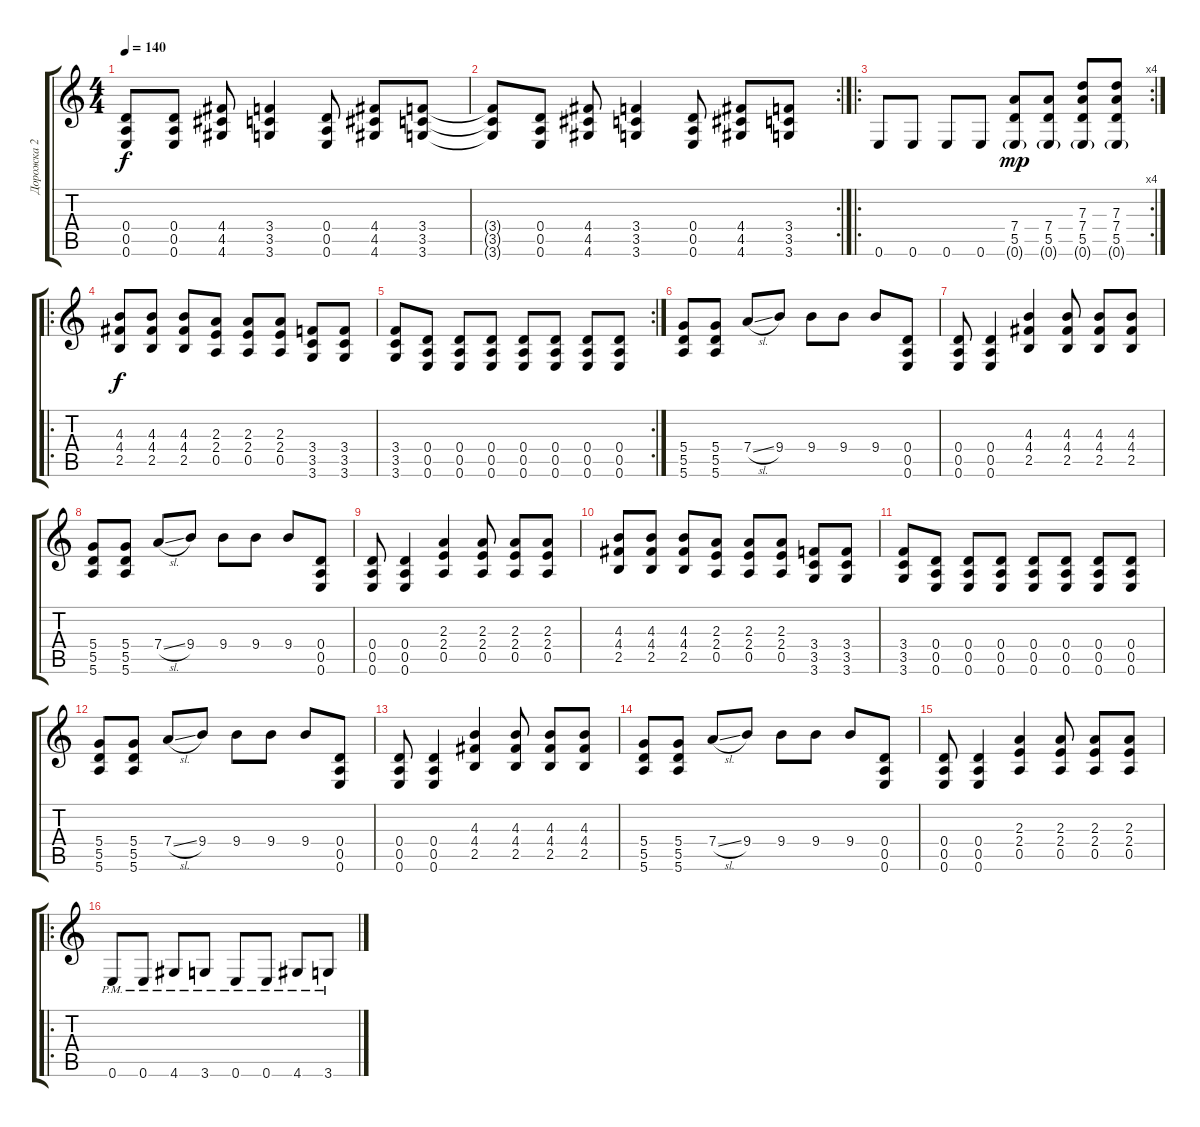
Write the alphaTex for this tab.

\track ("Дорожка 2" "Дорожка 2") {instrument distortionguitar}
\staff {score tabs}
\tuning (E4 B3 G3 D3 A2 E2) {hide}
\ts (4 4)
\tempo 140
\clef g2
\ks c
(0.4 0.5 0.6).8{dy f} (0.4 0.5 0.6).8 (4.4 4.5 4.6).8 (3.4 3.5 3.6).4 (0.4 0.5 0.6).8 (4.4 4.5 4.6).8 (3.4 3.5 3.6).8 |
\rc 2
(3.4{t} 3.5{t} 3.6{t}).8 (0.4 0.5 0.6).8 (4.4 4.5 4.6).8 (3.4 3.5 3.6).4 (0.4 0.5 0.6).8 (4.4 4.5 4.6).8 (3.4 3.5 3.6).8 |
\ro
\rc 4
0.6.8 0.6.8 0.6.8 0.6.8 (7.4 5.5 0.6{g}).8{dy mp} (7.4 5.5 0.6{g}).8 (7.3 7.4 5.5 0.6{g}).8 (7.3 7.4 5.5 0.6{g}).8 |
\ro
(4.3 4.4 2.5).8{dy f} (4.3 4.4 2.5).8 (4.3 4.4 2.5).8 (2.3 2.4 0.5).8 (2.3 2.4 0.5).8 (2.3 2.4 0.5).8 (3.4 3.5 3.6).8 (3.4 3.5 3.6).8 |
\rc 2
(3.4 3.5 3.6).8 (0.4 0.5 0.6).8 (0.4 0.5 0.6).8 (0.4 0.5 0.6).8 (0.4 0.5 0.6).8 (0.4 0.5 0.6).8 (0.4 0.5 0.6).8 (0.4 0.5 0.6).8 |
(5.4 5.5 5.6).8 (5.4 5.5 5.6).8 7.4{sl}.8 9.4.8 9.4.8 9.4.8 9.4.8 (0.4 0.5 0.6).8 |
(0.4 0.5 0.6).8 (0.4 0.5 0.6).4 (4.3 4.4 2.5).4 (4.3 4.4 2.5).8 (4.3 4.4 2.5).8 (4.3 4.4 2.5).8 |
(5.4 5.5 5.6).8 (5.4 5.5 5.6).8 7.4{sl}.8 9.4.8 9.4.8 9.4.8 9.4.8 (0.4 0.5 0.6).8 |
(0.4 0.5 0.6).8 (0.4 0.5 0.6).4 (2.3 2.4 0.5).4 (2.3 2.4 0.5).8 (2.3 2.4 0.5).8 (2.3 2.4 0.5).8 |
(4.3 4.4 2.5).8 (4.3 4.4 2.5).8 (4.3 4.4 2.5).8 (2.3 2.4 0.5).8 (2.3 2.4 0.5).8 (2.3 2.4 0.5).8 (3.4 3.5 3.6).8 (3.4 3.5 3.6).8 |
(3.4 3.5 3.6).8 (0.4 0.5 0.6).8 (0.4 0.5 0.6).8 (0.4 0.5 0.6).8 (0.4 0.5 0.6).8 (0.4 0.5 0.6).8 (0.4 0.5 0.6).8 (0.4 0.5 0.6).8 |
(5.4 5.5 5.6).8 (5.4 5.5 5.6).8 7.4{sl}.8 9.4.8 9.4.8 9.4.8 9.4.8 (0.4 0.5 0.6).8 |
(0.4 0.5 0.6).8 (0.4 0.5 0.6).4 (4.3 4.4 2.5).4 (4.3 4.4 2.5).8 (4.3 4.4 2.5).8 (4.3 4.4 2.5).8 |
(5.4 5.5 5.6).8 (5.4 5.5 5.6).8 7.4{sl}.8 9.4.8 9.4.8 9.4.8 9.4.8 (0.4 0.5 0.6).8 |
(0.4 0.5 0.6).8 (0.4 0.5 0.6).4 (2.3 2.4 0.5).4 (2.3 2.4 0.5).8 (2.3 2.4 0.5).8 (2.3 2.4 0.5).8 |
\ro
0.6{pm}.8 0.6{pm}.8 4.6{pm}.8 3.6{pm}.8 0.6{pm}.8 0.6{pm}.8 4.6{pm}.8 3.6{pm}.8
